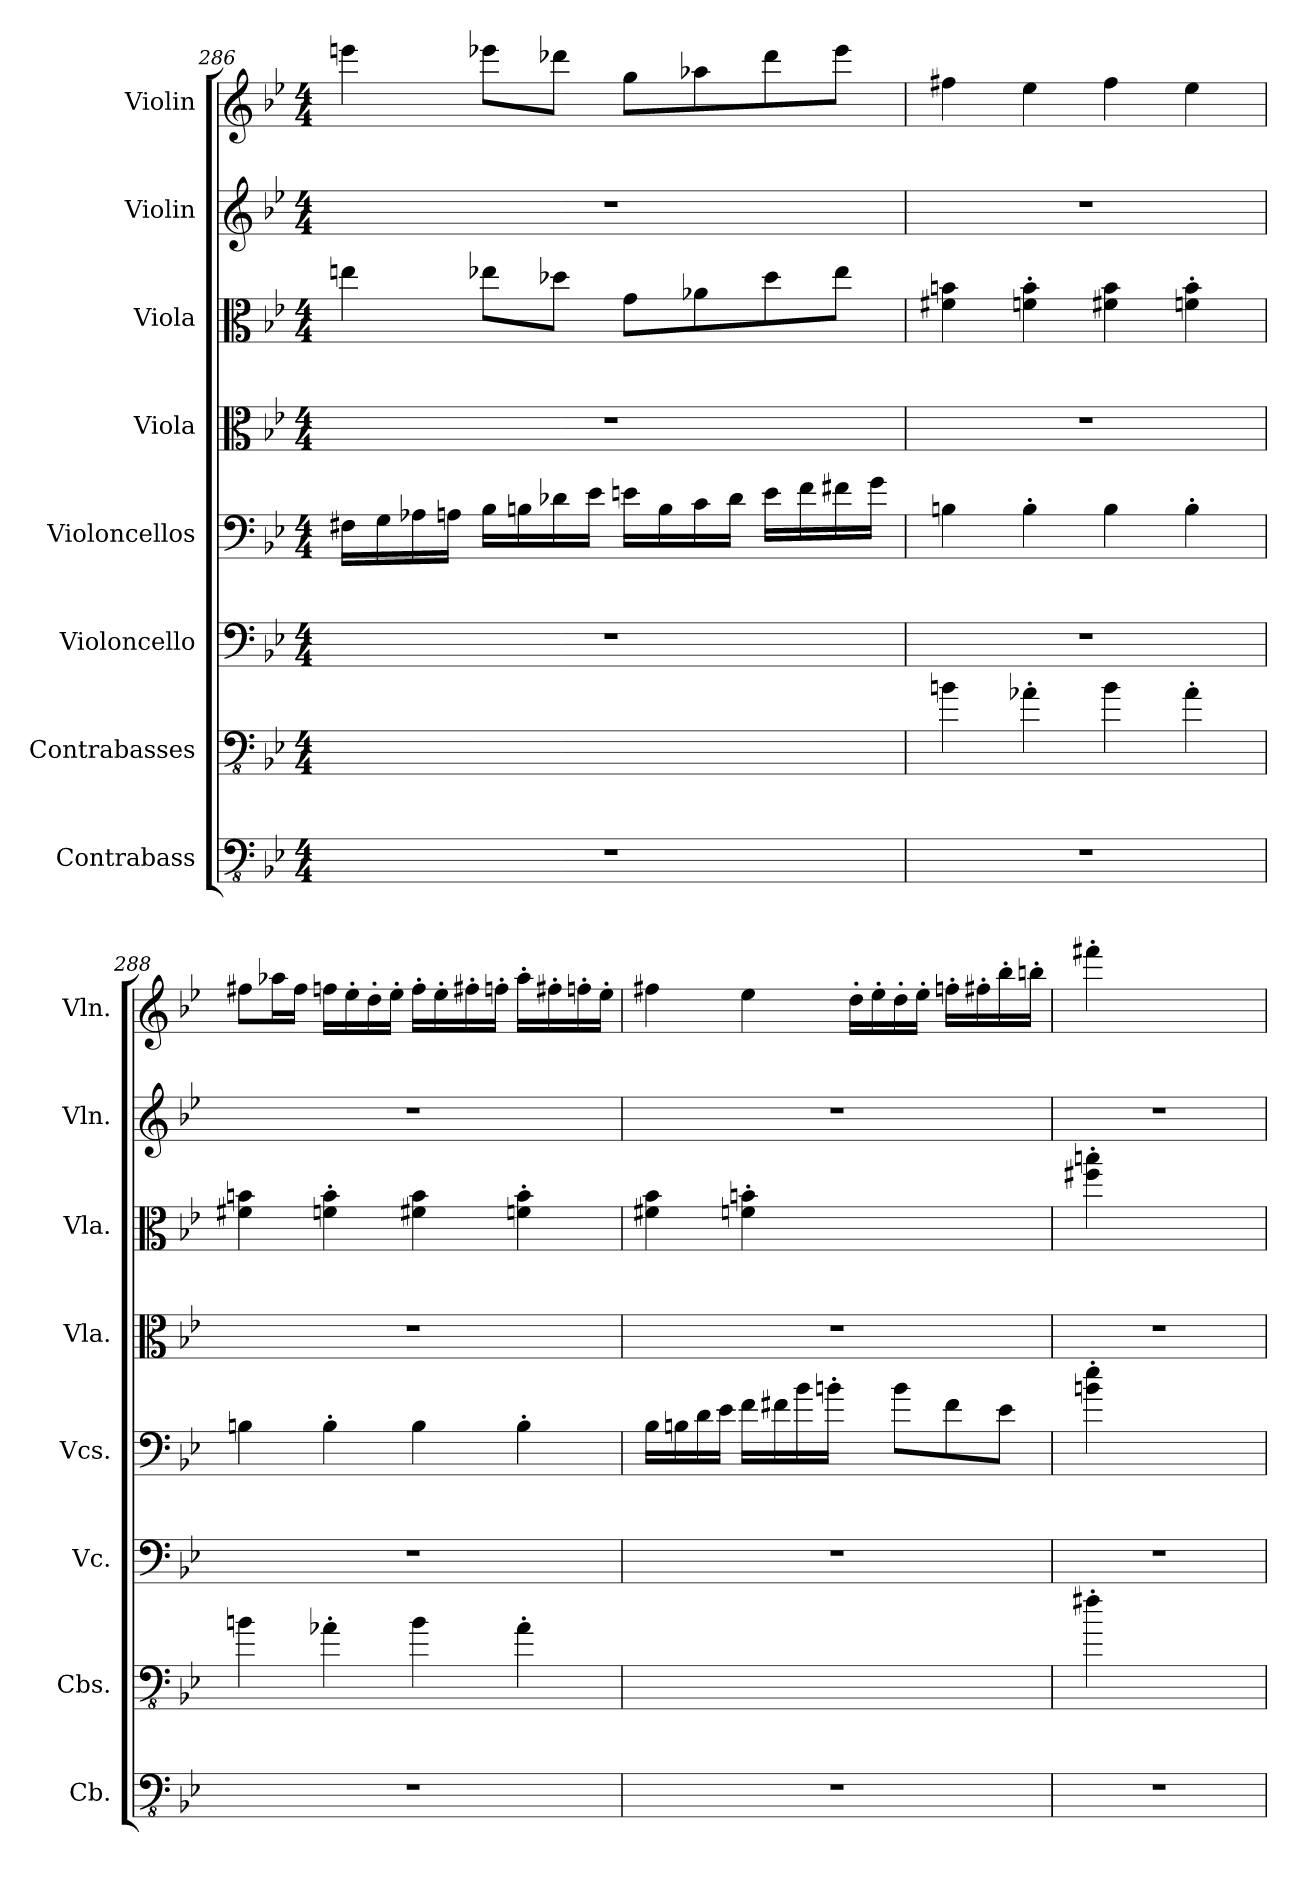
**kern	**kern	**kern	**kern	**kern	**kern	**kern	**kern
*part8	*part7	*part6	*part5	*part4	*part3	*part2	*part1
*staff8	*staff7	*staff6	*staff5	*staff4	*staff3	*staff2	*staff1
*I"Contrabass	*I"Contrabasses	*I"Violoncello	*I"Violoncellos	*I"Viola	*I"Viola	*I"Violin	*I"Violin
*I'Cb.	*I'Cbs.	*I'Vc.	*I'Vcs.	*I'Vla.	*I'Vla.	*I'Vln.	*I'Vln.
*clefFv4	*clefFv4	*clefF4	*clefF4	*clefC3	*clefC3	*clefG2	*clefG2
*ITrd7c12	*	*	*	*	*	*	*
*k[b-e-]	*k[b-e-]	*k[b-e-]	*k[b-e-]	*k[b-e-]	*k[b-e-]	*k[b-e-]	*k[b-e-]
*M4/4	*M4/4	*M4/4	*M4/4	*M4/4	*M4/4	*M4/4	*M4/4
=286	=286	=286	=286	=286	=286	=286	=286
1r	1ryy	1r	16F#X\LL	1r	4een\	1r	4eeen\
.	.	.	16G\	.	.	.	.
.	.	.	16A-X\	.	.	.	.
.	.	.	16An\JJ	.	.	.	.
.	.	.	16B-\LL	.	8ee-X\L	.	8eee-X\L
.	.	.	16Bn\	.	.	.	.
.	.	.	16d-X\	.	8dd-X\J	.	8ddd-X\J
.	.	.	16e-\JJ	.	.	.	.
.	.	.	16en\LL	.	8g\L	.	8gg\L
.	.	.	16B\	.	.	.	.
.	.	.	16c\	.	8a-X\	.	8aa-X\
.	.	.	16d-\JJ	.	.	.	.
.	.	.	16e\LL	.	8dd-\	.	8ddd-\
.	.	.	16f\	.	.	.	.
.	.	.	16f#X\	.	8ee-\J	.	8eee-\J
.	.	.	16g\JJ	.	.	.	.
=287	=287	=287	=287	=287	=287	=287	=287
1r	4Bn\	1r	4Bn\	1r	4f#X\ 4bn\	1r	4ff#X\
.	4A-X'\	.	4B'\	.	4fn\' 4b\'	.	4ee-\
.	4B\	.	4B\	.	4f#X\ 4b\	.	4ff#\
.	4A-'\	.	4B'\	.	4fn\' 4b\'	.	4ee-\
!!LO:PB:g=z
=288	=288	=288	=288	=288	=288	=288	=288
1r	4Bn\	1r	4Bn\	1r	4f#X\ 4bn\	1r	8ff#X\L
.	.	.	.	.	.	.	16aa-X\L
.	.	.	.	.	.	.	16ff#\JJ
.	4A-X'\	.	4B'\	.	4fn\' 4b\'	.	16ffn\LL
.	.	.	.	.	.	.	16ee-'\
.	.	.	.	.	.	.	16dd'\
.	.	.	.	.	.	.	16ee-'\JJ
.	4B\	.	4B\	.	4f#X\ 4b\	.	16ff'\LL
.	.	.	.	.	.	.	16ee-'\
.	.	.	.	.	.	.	16ff#X'\
.	.	.	.	.	.	.	16ffn'\JJ
.	4A-'\	.	4B'\	.	4fn\' 4b\'	.	16aa-'\LL
.	.	.	.	.	.	.	16ff#X'\
.	.	.	.	.	.	.	16ffn'\
.	.	.	.	.	.	.	16ee-'\JJ
=289	=289	=289	=289	=289	=289	=289	=289
1r	1ryy	1r	16B-\LL	1r	4f#X\ 4b-\	1r	4ff#X\
.	.	.	16Bn\	.	.	.	.
.	.	.	16d\	.	.	.	.
.	.	.	16e-\JJ	.	.	.	.
.	.	.	16f\LL	.	4fn\' 4bn\'	.	4ee-\
.	.	.	16f#X\	.	.	.	.
.	.	.	16b-\	.	.	.	.
.	.	.	16bn'\JJ	.	.	.	.
.	.	.	8ryy	.	2ryy	.	16dd'\LL
.	.	.	.	.	.	.	16ee-'\
.	.	.	8b\L	.	.	.	16dd'\
.	.	.	.	.	.	.	16ee-'\JJ
.	.	.	8f#\	.	.	.	16ffn'\LL
.	.	.	.	.	.	.	16ff#X'\
.	.	.	8e-\J	.	.	.	16bb-'\
.	.	.	.	.	.	.	16bbn'\JJ
!!LO:PB:g=z
=290	=290	=290	=290	=290	=290	=290	=290
1r	4f#X'\	1r	4bn\' 4ee-\'	1r	4ff#X\' 4bbn\'	1r	4fff#X'\
.	4ryy	.	4ryy	.	4ryy	.	4ryy
.	2ryy	.	2ryy	.	2ryy	.	2ryy
=	=	=	=	=	=	=	=
*-	*-	*-	*-	*-	*-	*-	*-
